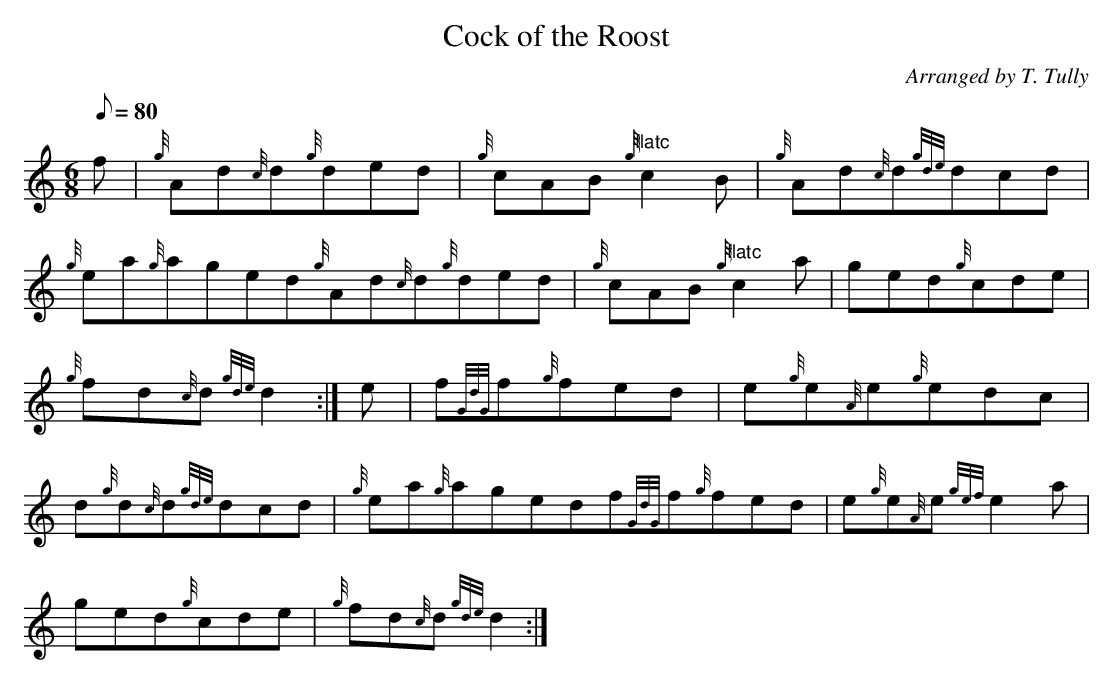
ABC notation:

X:1
T:Cock of the Roost
M:6/8
L:1/8
Q:80
C:Arranged by T. Tully
K:HP
f | \
{g}Ad{c}d{g}ded | \
{g}cAB{g}"flatc"c2B | \
{g}Ad{c}d{gde}dcd |
{g}ea{g}aged{g}Ad{c}d{g}ded | \
{g}cAB{g}"flatc"c2a | \
ged{g}cde |
{g}fd{c}d{gde}d2 :| \
e | \
f{GdG}f{g}fed | \
e{g}e{A}e{g}edc |
d{g}d{c}d{gde}dcd | \
{g}ea{g}agedf{GdG}f{g}fed | \
e{g}e{A}e{gef}e2a |
ged{g}cde | \
{g}fd{c}d{gde}d2 :|
